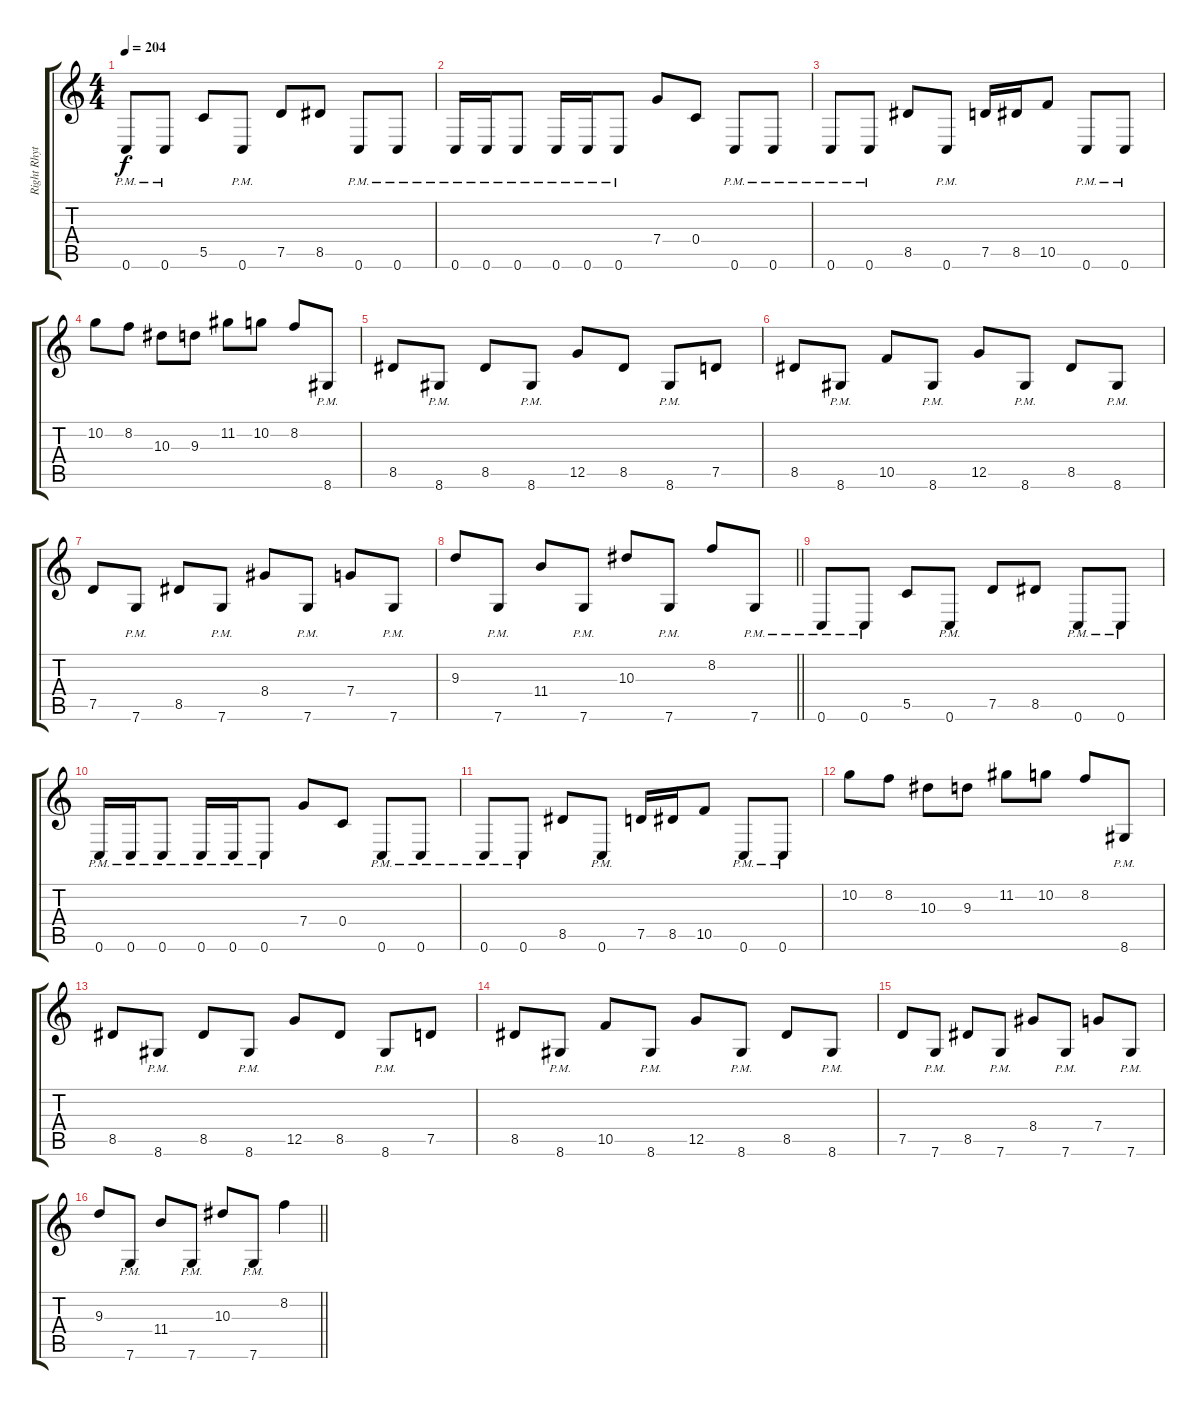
\track ("Right Rhythm" "Right Rhyt") {instrument distortionguitar}
\staff {score tabs}
\tuning (D4 A3 F3 C3 G2 C2) {hide}
\ts (4 4)
\section ("" "")
\tempo 204
\clef g2
\ks c
0.6{pm}.8{dy f} 0.6{pm}.8 5.5.8 0.6{pm}.8 7.5.8 8.5.8 0.6{pm}.8 0.6{pm}.8 |
0.6{pm}.16 0.6{pm}.16 0.6{pm}.8 0.6{pm}.16 0.6{pm}.16 0.6{pm}.8 7.4.8 0.4.8 0.6{pm}.8 0.6{pm}.8 |
0.6{pm}.8 0.6{pm}.8 8.5.8 0.6{pm}.8 7.5.16 8.5.16 10.5.8 0.6{pm}.8 0.6{pm}.8 |
10.2.8 8.2.8 10.3.8 9.3.8 11.2.8 10.2.8 8.2.8 8.6{pm}.8 |
8.5.8 8.6{pm}.8 8.5.8 8.6{pm}.8 12.5.8 8.5.8 8.6{pm}.8 7.5.8 |
8.5.8 8.6{pm}.8 10.5.8 8.6{pm}.8 12.5.8 8.6{pm}.8 8.5.8 8.6{pm}.8 |
7.5.8 7.6{pm}.8 8.5.8 7.6{pm}.8 8.4.8 7.6{pm}.8 7.4.8 7.6{pm}.8 |
\barLineRight lightlight
9.3.8 7.6{pm}.8 11.4.8 7.6{pm}.8 10.3.8 7.6{pm}.8 8.2.8 7.6{pm}.8 |
\section ("" "")
0.6{pm}.8 0.6{pm}.8 5.5.8 0.6{pm}.8 7.5.8 8.5.8 0.6{pm}.8 0.6{pm}.8 |
0.6{pm}.16 0.6{pm}.16 0.6{pm}.8 0.6{pm}.16 0.6{pm}.16 0.6{pm}.8 7.4.8 0.4.8 0.6{pm}.8 0.6{pm}.8 |
0.6{pm}.8 0.6{pm}.8 8.5.8 0.6{pm}.8 7.5.16 8.5.16 10.5.8 0.6{pm}.8 0.6{pm}.8 |
10.2.8 8.2.8 10.3.8 9.3.8 11.2.8 10.2.8 8.2.8 8.6{pm}.8 |
8.5.8 8.6{pm}.8 8.5.8 8.6{pm}.8 12.5.8 8.5.8 8.6{pm}.8 7.5.8 |
8.5.8 8.6{pm}.8 10.5.8 8.6{pm}.8 12.5.8 8.6{pm}.8 8.5.8 8.6{pm}.8 |
7.5.8 7.6{pm}.8 8.5.8 7.6{pm}.8 8.4.8 7.6{pm}.8 7.4.8 7.6{pm}.8 |
\barLineRight lightlight
9.3.8 7.6{pm}.8 11.4.8 7.6{pm}.8 10.3.8 7.6{pm}.8 8.2.4
